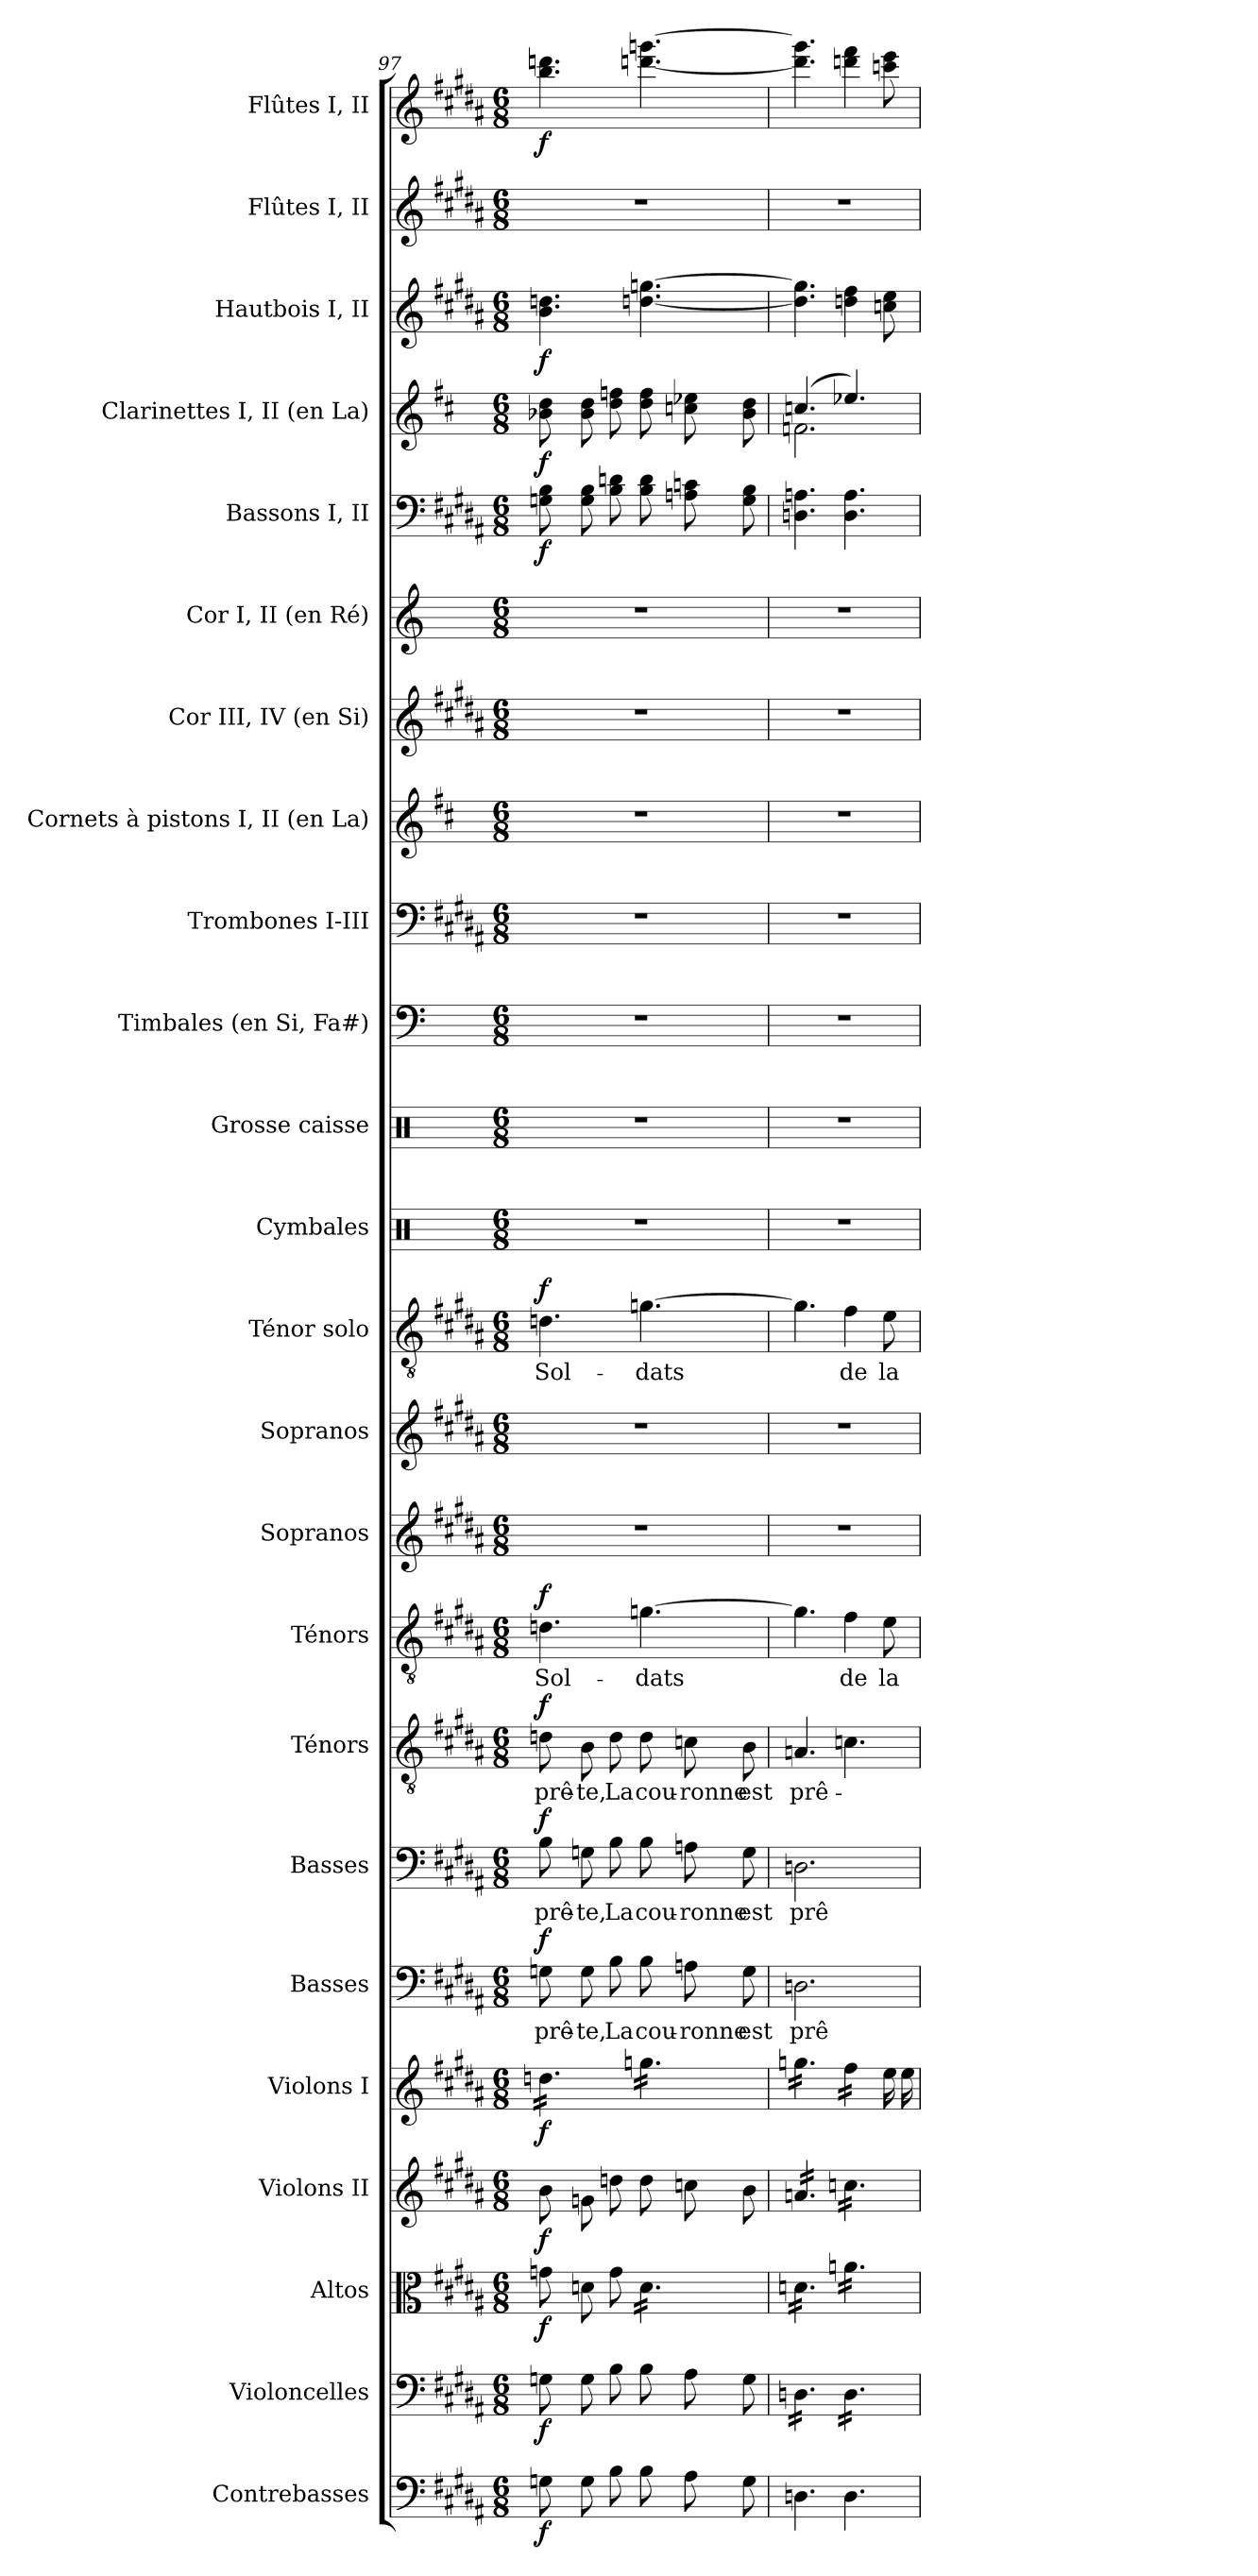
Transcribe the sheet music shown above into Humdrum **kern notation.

**kern	**dynam	**kern	**dynam	**kern	**dynam	**kern	**dynam	**kern	**dynam	**kern	**text	**dynam	**kern	**text	**dynam	**kern	**text	**dynam	**kern	**text	**dynam	**kern	**kern	**kern	**text	**dynam	**kern	**kern	**kern	**kern	**kern	**kern	**kern	**kern	**dynam	**kern	**dynam	**kern	**dynam	**kern	**kern	**dynam
*part24	*part24	*part23	*part23	*part22	*part22	*part21	*part21	*part20	*part20	*part19	*part19	*part19	*part18	*part18	*part18	*part17	*part17	*part17	*part16	*part16	*part16	*part15	*part14	*part13	*part13	*part13	*part12	*part11	*part10	*part9	*part8	*part7	*part6	*part5	*part5	*part4	*part4	*part3	*part3	*part2	*part1	*part1
*staff24	*staff24	*staff23	*staff23	*staff22	*staff22	*staff21	*staff21	*staff20	*staff20	*staff19	*staff19	*staff19	*staff18	*staff18	*staff18	*staff17	*staff17	*staff17	*staff16	*staff16	*staff16	*staff15	*staff14	*staff13	*staff13	*staff13	*staff12	*staff11	*staff10	*staff9	*staff8	*staff7	*staff6	*staff5	*staff5	*staff4	*staff4	*staff3	*staff3	*staff2	*staff1	*staff1
*I"Contrebasses	*	*I"Violoncelles	*	*I"Altos	*	*I"Violons II	*	*I"Violons I	*	*I"Basses	*	*	*I"Basses	*	*	*I"Ténors	*	*	*I"Ténors	*	*	*I"Sopranos	*I"Sopranos	*I"Ténor solo	*	*	*I"Cymbales	*I"Grosse caisse	*I"Timbales (en Si, Fa#)	*I"Trombones I-III	*I"Cornets à pistons I, II (en La)	*I"Cor III, IV (en Si)	*I"Cor I, II (en Ré)	*I"Bassons I, II	*	*I"Clarinettes I, II (en La)	*	*I"Hautbois I, II	*	*I"Flûtes I, II	*I"Flûtes I, II	*
*I'Cb.	*	*I'Vlles	*	*I'Altos	*	*I'Vns II	*	*I'Vns I	*	*I'Basses	*	*	*I'Basses	*	*	*I'Tén.	*	*	*I'Tén.	*	*	*I'Sopr.	*I'Sopr.	*I'Tén. solo	*	*	*I'Cym.	*I'G. c.	*I'Timb.	*I'Trb.	*I'C.à p. (La)	*I'Cor (Si)	*I'Cor (Ré)	*I'Bns	*	*I'Cl. (La)	*	*I'Hb.	*	*I'Fl.	*I'Fl.	*
!!LO:PB:g=z
*clefF4	*	*clefF4	*	*clefC3	*	*clefG2	*	*clefG2	*	*clefF4	*	*	*clefF4	*	*	*clefGv2	*	*	*clefGv2	*	*	*clefG2	*clefG2	*clefGv2	*	*	*clefX	*clefX	*clefF4	*clefF4	*clefG2	*clefG2	*clefG2	*clefF4	*	*clefG2	*	*clefG2	*	*clefG2	*clefG2	*
*ITrd7c12	*	*	*	*	*	*	*	*	*	*	*	*	*	*	*	*ITrd7c12	*	*	*ITrd7c12	*	*	*	*	*ITrd7c12	*	*	*	*	*	*	*ITrd2c3	*ITrd8c13	*ITrd6c10	*	*	*ITrd2c3	*	*	*	*	*	*
*k[f#c#g#d#a#]	*	*k[f#c#g#d#a#]	*	*k[f#c#g#d#a#]	*	*k[f#c#g#d#a#]	*	*k[f#c#g#d#a#]	*	*k[f#c#g#d#a#]	*	*	*k[f#c#g#d#a#]	*	*	*k[f#c#g#d#a#]	*	*	*k[f#c#g#d#a#]	*	*	*k[f#c#g#d#a#]	*k[f#c#g#d#a#]	*k[f#c#g#d#a#]	*	*	*k[]	*k[]	*k[]	*k[f#c#g#d#a#]	*k[f#c#g#d#a#]	*k[f#c#g#d#a#]	*k[f#c#]	*k[f#c#g#d#a#]	*	*k[f#c#g#d#a#]	*	*k[f#c#g#d#a#]	*	*k[f#c#g#d#a#]	*k[f#c#g#d#a#]	*
*B:	*	*B:	*	*B:	*	*B:	*	*B:	*	*B:	*	*	*B:	*	*	*B:	*	*	*B:	*	*	*B:	*B:	*B:	*	*	*C:	*C:	*C:	*B:	*B:	*B:	*D:	*B:	*	*B:	*	*B:	*	*B:	*B:	*
*M6/8	*	*M6/8	*	*M6/8	*	*M6/8	*	*M6/8	*	*M6/8	*	*	*M6/8	*	*	*M6/8	*	*	*M6/8	*	*	*M6/8	*M6/8	*M6/8	*	*	*M6/8	*M6/8	*M6/8	*M6/8	*M6/8	*M6/8	*M6/8	*M6/8	*	*M6/8	*	*M6/8	*	*M6/8	*M6/8	*
=97	=97	=97	=97	=97	=97	=97	=97	=97	=97	=97	=97	=97	=97	=97	=97	=97	=97	=97	=97	=97	=97	=97	=97	=97	=97	=97	=97	=97	=97	=97	=97	=97	=97	=97	=97	=97	=97	=97	=97	=97	=97	=97
!	!	!	!	!	!	!	!	!	!	!	!LO:LY:b:color=#000000	!	!	!	!	!	!	!	!	!	!	!	!	!	!	!	!	!	!	!	!	!	!	!	!	!	!	!	!	!	!	!
!	!	!	!	!	!	!	!	!	!	!	!	!	!	!LO:LY:b:color=#000000	!	!	!	!	!	!	!	!	!	!	!	!	!	!	!	!	!	!	!	!	!	!	!	!	!	!	!	!
!	!	!	!	!	!	!	!	!	!	!	!	!	!	!	!	!	!LO:LY:b:color=#000000	!	!	!	!	!	!	!	!	!	!	!	!	!	!	!	!	!	!	!	!	!	!	!	!	!
!	!	!	!	!	!	!	!	!	!	!	!	!	!	!	!	!	!	!	!	!LO:LY:b:color=#000000	!	!LO:N:vis=1	!LO:N:vis=1	!	!	!	!	!	!	!	!	!	!	!	!	!	!	!	!	!	!	!
!	!	!	!	!	!	!	!	!	!	!	!	!	!	!	!	!	!	!	!	!	!	!	!	!	!LO:LY:b:color=#000000	!	!LO:N:vis=1	!LO:N:vis=1	!LO:N:vis=1	!LO:N:vis=1	!LO:N:vis=1	!LO:N:vis=1	!LO:N:vis=1	!	!	!	!	!	!	!LO:N:vis=1	!	!
*	*	*	*	*	*	*	*	*tremolo	*	*	*	*	*	*	*	*	*	*	*	*	*	*	*	*	*	*	*	*	*	*	*	*	*	*	*	*	*	*	*	*	*	*
8GGni\	f	8Gni\	f	8gni\	f	8bi\	f	16ddni\LL	f	8Gni\	prê-	f	8Bi\	prê-	f	8Dni\	prê-	f	4.Dni\	Sol-	f	2.r	2.r	4.Dni\	Sol-	f	2.r	2.r	2.r	2.r	2.r	2.r	2.r	8Gni\ 8Bi	f	8gni\ 8bi	f	4.bi\ 4.ddni	f	2.r	4.bbi\ 4.dddni	f
.	.	.	.	.	.	.	.	16ddni\	.	.	.	.	.	.	.	.	.	.	.	.	.	.	.	.	.	.	.	.	.	.	.	.	.	.	.	.	.	.	.	.	.	.
!	!	!	!	!	!	!	!	!	!	!	!LO:LY:b:color=#000000	!	!	!	!	!	!	!	!	!	!	!	!	!	!	!	!	!	!	!	!	!	!	!	!	!	!	!	!	!	!	!
!	!	!	!	!	!	!	!	!	!	!	!	!	!	!LO:LY:b:color=#000000	!	!	!	!	!	!	!	!	!	!	!	!	!	!	!	!	!	!	!	!	!	!	!	!	!	!	!	!
!	!	!	!	!	!	!	!	!	!	!	!	!	!	!	!	!	!LO:LY:b:color=#000000	!	!	!	!	!	!	!	!	!	!	!	!	!	!	!	!	!	!	!	!	!	!	!	!	!
8GGi\	.	8Gi\	.	8dni\	.	8gni\	.	16ddni\	.	8Gi\	-te,	.	8Gni\	-te,	.	8BBi\	-te,	.	.	.	.	.	.	.	.	.	.	.	.	.	.	.	.	8Gi\ 8Bi	.	8gi\ 8bi	.	.	.	.	.	.
.	.	.	.	.	.	.	.	16ddni\	.	.	.	.	.	.	.	.	.	.	.	.	.	.	.	.	.	.	.	.	.	.	.	.	.	.	.	.	.	.	.	.	.	.
!	!	!	!	!	!	!	!	!	!	!	!LO:LY:b:color=#000000	!	!	!	!	!	!	!	!	!	!	!	!	!	!	!	!	!	!	!	!	!	!	!	!	!	!	!	!	!	!	!
!	!	!	!	!	!	!	!	!	!	!	!	!	!	!LO:LY:b:color=#000000	!	!	!	!	!	!	!	!	!	!	!	!	!	!	!	!	!	!	!	!	!	!	!	!	!	!	!	!
!	!	!	!	!	!	!	!	!	!	!	!	!	!	!	!	!	!LO:LY:b:color=#000000	!	!	!	!	!	!	!	!	!	!	!	!	!	!	!	!	!	!	!	!	!	!	!	!	!
8BBi\	.	8Bi\	.	8gi\	.	8ddni\	.	16ddni\	.	8Bi\	La	.	8Bi\	La	.	8Di\	La	.	.	.	.	.	.	.	.	.	.	.	.	.	.	.	.	8Bi\ 8dni	.	8bi\ 8ddni	.	.	.	.	.	.
.	.	.	.	.	.	.	.	16ddni\JJ	.	.	.	.	.	.	.	.	.	.	.	.	.	.	.	.	.	.	.	.	.	.	.	.	.	.	.	.	.	.	.	.	.	.
!	!	!	!	!	!	!	!	!	!	!	!LO:LY:b:color=#000000	!	!	!	!	!	!	!	!	!	!	!	!	!	!	!	!	!	!	!	!	!	!	!	!	!	!	!	!	!	!	!
!	!	!	!	!	!	!	!	!	!	!	!	!	!	!LO:LY:b:color=#000000	!	!	!	!	!	!	!	!	!	!	!	!	!	!	!	!	!	!	!	!	!	!	!	!	!	!	!	!
!	!	!	!	!	!	!	!	!	!	!	!	!	!	!	!	!	!LO:LY:b:color=#000000	!	!	!	!	!	!	!	!	!	!	!	!	!	!	!	!	!	!	!	!	!	!	!	!	!
!	!	!	!	!	!	!	!	!	!	!	!	!	!	!	!	!	!	!	!	!LO:LY:b:color=#000000	!	!	!	!	!	!	!	!	!	!	!	!	!	!	!	!	!	!	!	!	!	!
!	!	!	!	!	!	!	!	!	!	!	!	!	!	!	!	!	!	!	!	!	!	!	!	!	!LO:LY:b:color=#000000	!	!	!	!	!	!	!	!	!	!	!	!	!	!	!	!	!
*	*	*	*	*tremolo	*	*	*	*	*	*	*	*	*	*	*	*	*	*	*	*	*	*	*	*	*	*	*	*	*	*	*	*	*	*	*	*	*	*	*	*	*	*
8BBi\	.	8Bi\	.	16di\LL	.	8ddi\	.	16ggni\LL	.	8Bi\	cou-	.	8Bi\	cou-	.	8Di\	cou-	.	[>4.Gni\	-dats	.	.	.	[>4.Gni\	-dats	.	.	.	.	.	.	.	.	8Bi\ 8di	.	8bi\ 8ddi	.	[<4.ddni\ [>4.ggni	.	.	[<4.dddni\ [>4.gggni	.
.	.	.	.	16di\	.	.	.	16ggni\	.	.	.	.	.	.	.	.	.	.	.	.	.	.	.	.	.	.	.	.	.	.	.	.	.	.	.	.	.	.	.	.	.	.
!	!	!	!	!	!	!	!	!	!	!	!LO:LY:b:color=#000000	!	!	!	!	!	!	!	!	!	!	!	!	!	!	!	!	!	!	!	!	!	!	!	!	!	!	!	!	!	!	!
!	!	!	!	!	!	!	!	!	!	!	!	!	!	!LO:LY:b:color=#000000	!	!	!	!	!	!	!	!	!	!	!	!	!	!	!	!	!	!	!	!	!	!	!	!	!	!	!	!
!	!	!	!	!	!	!	!	!	!	!	!	!	!	!	!	!	!LO:LY:b:color=#000000	!	!	!	!	!	!	!	!	!	!	!	!	!	!	!	!	!	!	!	!	!	!	!	!	!
8AA#i\	.	8A#i\	.	16di\	.	8ccni\	.	16ggni\	.	8Ani\	-ronne	.	8Ani\	-ronne	.	8Cni\	-ronne	.	.	.	.	.	.	.	.	.	.	.	.	.	.	.	.	8Ani\ 8cni	.	8ani\ 8ccni	.	.	.	.	.	.
.	.	.	.	16di\	.	.	.	16ggni\	.	.	.	.	.	.	.	.	.	.	.	.	.	.	.	.	.	.	.	.	.	.	.	.	.	.	.	.	.	.	.	.	.	.
!	!	!	!	!	!	!	!	!	!	!	!LO:LY:b:color=#000000	!	!	!	!	!	!	!	!	!	!	!	!	!	!	!	!	!	!	!	!	!	!	!	!	!	!	!	!	!	!	!
!	!	!	!	!	!	!	!	!	!	!	!	!	!	!LO:LY:b:color=#000000	!	!	!	!	!	!	!	!	!	!	!	!	!	!	!	!	!	!	!	!	!	!	!	!	!	!	!	!
!	!	!	!	!	!	!	!	!	!	!	!	!	!	!	!	!	!LO:LY:b:color=#000000	!	!	!	!	!	!	!	!	!	!	!	!	!	!	!	!	!	!	!	!	!	!	!	!	!
8GGi\	.	8Gi\	.	16di\	.	8bi\	.	16ggni\	.	8Gi\	est	.	8Gi\	est	.	8BBi\	est	.	.	.	.	.	.	.	.	.	.	.	.	.	.	.	.	8Gi\ 8Bi	.	8gi\ 8bi	.	.	.	.	.	.
.	.	.	.	16di\JJ	.	.	.	16ggni\JJ	.	.	.	.	.	.	.	.	.	.	.	.	.	.	.	.	.	.	.	.	.	.	.	.	.	.	.	.	.	.	.	.	.	.
=98	=98	=98	=98	=98	=98	=98	=98	=98	=98	=98	=98	=98	=98	=98	=98	=98	=98	=98	=98	=98	=98	=98	=98	=98	=98	=98	=98	=98	=98	=98	=98	=98	=98	=98	=98	=98	=98	=98	=98	=98	=98	=98
!	!	!	!	!	!	!	!	!	!	!	!LO:LY:b:color=#000000	!	!	!	!	!	!	!	!	!	!	!	!	!	!	!	!	!	!	!	!	!	!	!	!	!	!	!	!	!	!	!
!	!	!	!	!	!	!	!	!	!	!	!	!	!	!LO:LY:b:color=#000000	!	!	!	!	!	!	!	!	!	!	!	!	!	!	!	!	!	!	!	!	!	!	!	!	!	!	!	!
!	!	!	!	!	!	!	!	!	!	!	!	!	!	!	!	!	!LO:LY:b:color=#000000	!	!	!	!	!LO:N:vis=1	!LO:N:vis=1	!	!	!	!LO:N:vis=1	!LO:N:vis=1	!LO:N:vis=1	!LO:N:vis=1	!LO:N:vis=1	!LO:N:vis=1	!LO:N:vis=1	!	!	!	!	!	!	!LO:N:vis=1	!	!
*	*	*	*	*	*	*	*	*	*	*	*	*	*	*	*	*	*	*	*	*	*	*	*	*	*	*	*	*	*	*	*	*	*	*	*	*^	*	*	*	*	*	*
*	*	*tremolo	*	*	*	*	*	*	*	*	*	*	*	*	*	*	*	*	*	*	*	*	*	*	*	*	*	*	*	*	*	*	*	*	*	*	*	*	*	*	*	*	*
*	*	*	*	*	*	*tremolo	*	*	*	*	*	*	*	*	*	*	*	*	*	*	*	*	*	*	*	*	*	*	*	*	*	*	*	*	*	*	*	*	*	*	*	*	*
4.DDni\	.	16Dni\LL	.	16dni\LL	.	16ani/LL	.	16ggni\LL	.	2.Dni\	prê-	.	2.Dni\	prê-	.	4.AAni/	prê-	.	4.Gi\]	.	.	2.r	2.r	4.Gi\]	.	.	2.r	2.r	2.r	2.r	2.r	2.r	2.r	4.Dni\ 4.Ani	.	(4.ani/	2.dni\	.	4.ddi\] 4.ggi]	.	2.r	4.dddi\] 4.gggi]	.
.	.	16Dni\	.	16dni\	.	16ani/	.	16ggni\	.	.	.	.	.	.	.	.	.	.	.	.	.	.	.	.	.	.	.	.	.	.	.	.	.	.	.	.	.	.	.	.	.	.	.
.	.	16Dni\	.	16dni\	.	16ani/	.	16ggni\	.	.	.	.	.	.	.	.	.	.	.	.	.	.	.	.	.	.	.	.	.	.	.	.	.	.	.	.	.	.	.	.	.	.	.
.	.	16Dni\	.	16dni\	.	16ani/	.	16ggni\	.	.	.	.	.	.	.	.	.	.	.	.	.	.	.	.	.	.	.	.	.	.	.	.	.	.	.	.	.	.	.	.	.	.	.
.	.	16Dni\	.	16dni\	.	16ani/	.	16ggni\	.	.	.	.	.	.	.	.	.	.	.	.	.	.	.	.	.	.	.	.	.	.	.	.	.	.	.	.	.	.	.	.	.	.	.
.	.	16Dni\JJ	.	16dni\JJ	.	16ani/JJ	.	16ggni\JJ	.	.	.	.	.	.	.	.	.	.	.	.	.	.	.	.	.	.	.	.	.	.	.	.	.	.	.	.	.	.	.	.	.	.	.
!	!	!	!	!	!	!	!	!	!	!	!	!	!	!	!	!	!	!	!	!LO:LY:b:color=#000000	!	!	!	!	!	!	!	!	!	!	!	!	!	!	!	!	!	!	!	!	!	!	!
!	!	!	!	!	!	!	!	!	!	!	!	!	!	!	!	!	!	!	!	!	!	!	!	!	!LO:LY:b:color=#000000	!	!	!	!	!	!	!	!	!	!	!	!	!	!	!	!	!	!
4.DDi\	.	16Di\LL	.	16ani\LL	.	16ccni\LL	.	16ff#i\LL	.	.	.	.	.	.	.	4.Cni\	.	.	4F#i\	de	.	.	.	4F#i\	de	.	.	.	.	.	.	.	.	4.Di\ 4.Ai	.	4.ccni/)	.	.	4ddni\ 4ff#i	.	.	4dddni\ 4fff#i	.
.	.	16Di\	.	16ani\	.	16ccni\	.	16ff#i\	.	.	.	.	.	.	.	.	.	.	.	.	.	.	.	.	.	.	.	.	.	.	.	.	.	.	.	.	.	.	.	.	.	.	.
.	.	16Di\	.	16ani\	.	16ccni\	.	16ff#i\	.	.	.	.	.	.	.	.	.	.	.	.	.	.	.	.	.	.	.	.	.	.	.	.	.	.	.	.	.	.	.	.	.	.	.
.	.	16Di\	.	16ani\	.	16ccni\	.	16ff#i\JJ	.	.	.	.	.	.	.	.	.	.	.	.	.	.	.	.	.	.	.	.	.	.	.	.	.	.	.	.	.	.	.	.	.	.	.
*	*	*	*	*	*	*	*	*Xtremolo	*	*	*	*	*	*	*	*	*	*	*	*	*	*	*	*	*	*	*	*	*	*	*	*	*	*	*	*	*	*	*	*	*	*	*
!	!	!	!	!	!	!	!	!	!	!	!	!	!	!	!	!	!	!	!	!LO:LY:b:color=#000000	!	!	!	!	!	!	!	!	!	!	!	!	!	!	!	!	!	!	!	!	!	!	!
!	!	!	!	!	!	!	!	!	!	!	!	!	!	!	!	!	!	!	!	!	!	!	!	!	!LO:LY:b:color=#000000	!	!	!	!	!	!	!	!	!	!	!	!	!	!	!	!	!	!
.	.	16Di\	.	16ani\	.	16ccni\	.	16eei\	.	.	.	.	.	.	.	.	.	.	8Ei\	la	.	.	.	8Ei\	la	.	.	.	.	.	.	.	.	.	.	.	.	.	8ccni\ 8eei	.	.	8cccni\ 8eeei	.
.	.	16Di\JJ	.	16ani\JJ	.	16ccni\JJ	.	16eei\	.	.	.	.	.	.	.	.	.	.	.	.	.	.	.	.	.	.	.	.	.	.	.	.	.	.	.	.	.	.	.	.	.	.	.
*	*	*	*	*	*	*Xtremolo	*	*	*	*	*	*	*	*	*	*	*	*	*	*	*	*	*	*	*	*	*	*	*	*	*	*	*	*	*	*	*	*	*	*	*	*	*
*	*	*	*	*Xtremolo	*	*	*	*	*	*	*	*	*	*	*	*	*	*	*	*	*	*	*	*	*	*	*	*	*	*	*	*	*	*	*	*	*	*	*	*	*	*	*
*	*	*Xtremolo	*	*	*	*	*	*	*	*	*	*	*	*	*	*	*	*	*	*	*	*	*	*	*	*	*	*	*	*	*	*	*	*	*	*	*	*	*	*	*	*	*
*	*	*	*	*	*	*	*	*	*	*	*	*	*	*	*	*	*	*	*	*	*	*	*	*	*	*	*	*	*	*	*	*	*	*	*	*v	*v	*	*	*	*	*	*
=	=	=	=	=	=	=	=	=	=	=	=	=	=	=	=	=	=	=	=	=	=	=	=	=	=	=	=	=	=	=	=	=	=	=	=	=	=	=	=	=	=	=
*-	*-	*-	*-	*-	*-	*-	*-	*-	*-	*-	*-	*-	*-	*-	*-	*-	*-	*-	*-	*-	*-	*-	*-	*-	*-	*-	*-	*-	*-	*-	*-	*-	*-	*-	*-	*-	*-	*-	*-	*-	*-	*-
